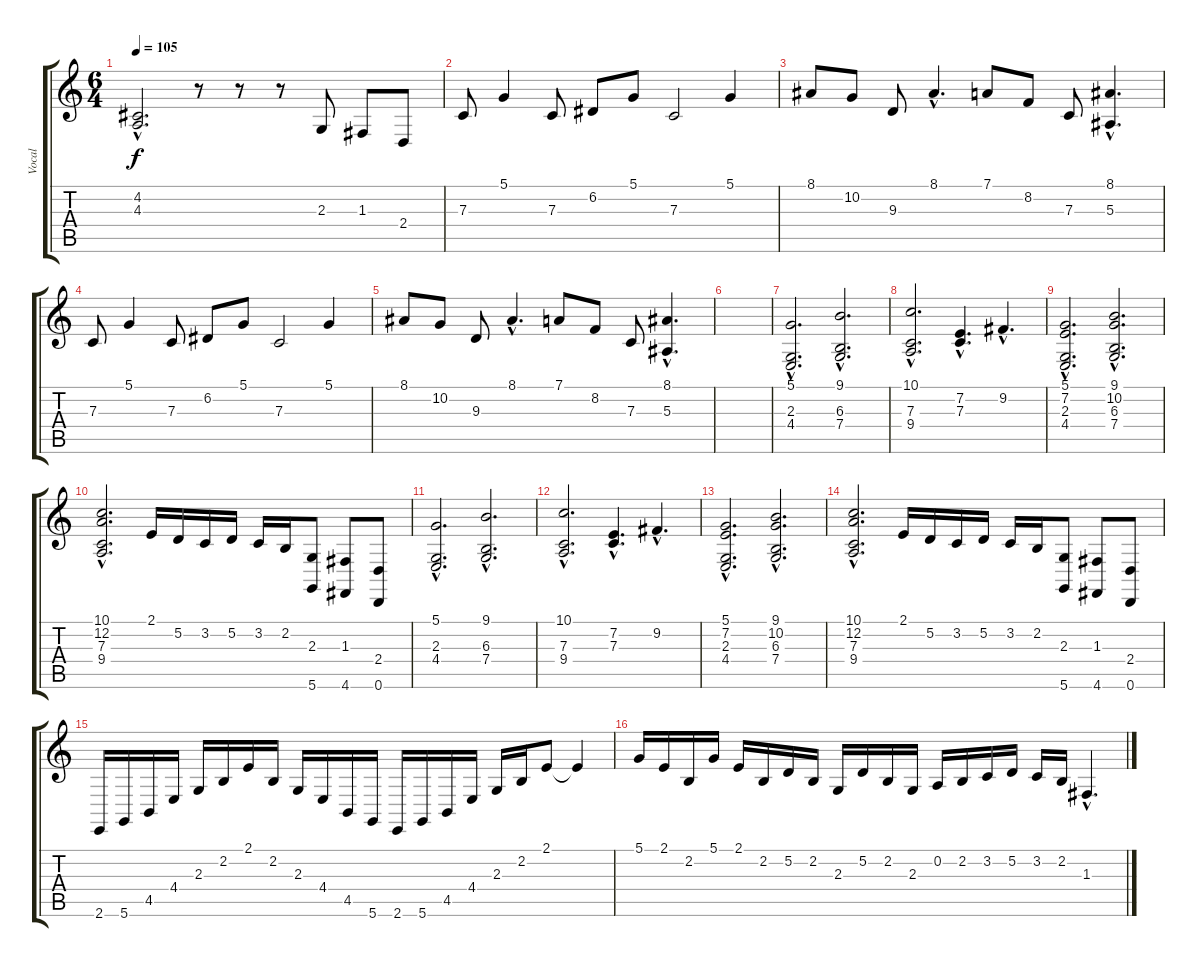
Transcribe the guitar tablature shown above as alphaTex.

\track ("Vocal" "Vocal") {instrument choiraahs}
\staff {score tabs}
\tuning (D4 A3 F3 C3 G2 D2) {hide}
\ts (6 4)
\tempo 105
\clef g2
\ks c
(4.2{hac} 4.3{hac}).2{d dy f} r.8 r.8 r.8 2.3.8 1.3.8 2.4.8 |
7.3.8 5.1.4 7.3.8 6.2.8 5.1.8 7.3.2 5.1.4 |
8.1.8 10.2.8 9.3.8 8.1{hac}.4{d} 7.1.8 8.2.8 7.3.8 (8.1{hac} 5.3{hac}).4{d} |
7.3.8 5.1.4 7.3.8 6.2.8 5.1.8 7.3.2 5.1.4 |
8.1.8 10.2.8 9.3.8 8.1{hac}.4{d} 7.1.8 8.2.8 7.3.8 (8.1{hac} 5.3{hac}).4{d} |
|
(5.1{hac} 2.3{hac} 4.4{hac}).2{d} (9.1{hac} 6.3{hac} 7.4{hac}).2{d} |
(10.1{hac} 7.3{hac} 9.4{hac}).2{d} (7.2{hac} 7.3{hac}).4{d} 9.2{hac}.4{d} |
(5.1{hac} 7.2{hac} 2.3{hac} 4.4{hac}).2{d} (9.1{hac} 10.2{hac} 6.3{hac} 7.4{hac}).2{d} |
(10.1{hac} 12.2{hac} 7.3{hac} 9.4{hac}).2{d} 2.1.16 5.2.16 3.2.16 5.2.16 3.2.16 2.2.16 (2.3 5.6).8 (1.3 4.6).8 (2.4 0.6).8 |
(5.1{hac} 2.3{hac} 4.4{hac}).2{d} (9.1{hac} 6.3{hac} 7.4{hac}).2{d} |
(10.1{hac} 7.3{hac} 9.4{hac}).2{d} (7.2{hac} 7.3{hac}).4{d} 9.2{hac}.4{d} |
(5.1{hac} 7.2{hac} 2.3{hac} 4.4{hac}).2{d} (9.1{hac} 10.2{hac} 6.3{hac} 7.4{hac}).2{d} |
(10.1{hac} 12.2{hac} 7.3{hac} 9.4{hac}).2{d} 2.1.16 5.2.16 3.2.16 5.2.16 3.2.16 2.2.16 (2.3 5.6).8 (1.3 4.6).8 (2.4 0.6).8 |
2.6.16 5.6.16 4.5.16 4.4.16 2.3.16 2.2.16 2.1.16 2.2.16 2.3.16 4.4.16 4.5.16 5.6.16 2.6.16 5.6.16 4.5.16 4.4.16 2.3.16 2.2.16 2.1.8 2.1{t}.4 |
5.1.16 2.1.16 2.2.16 5.1.16 2.1.16 2.2.16 5.2.16 2.2.16 2.3.16 5.2.16 2.2.16 2.3.16 0.2.16 2.2.16 3.2.16 5.2.16 3.2.16 2.2.16 1.3{hac}.4{d}
